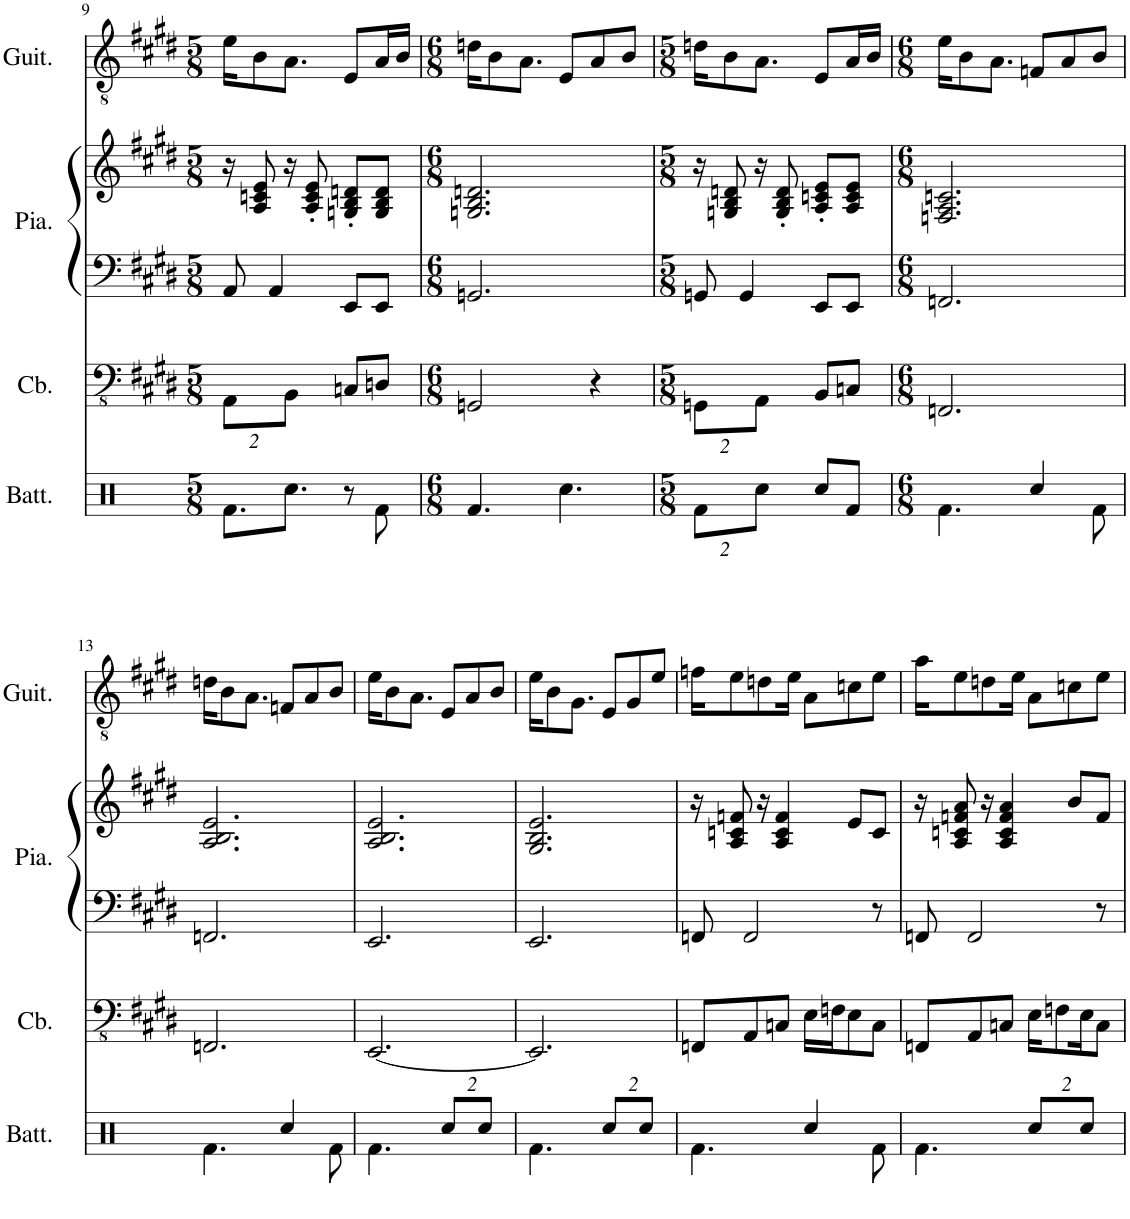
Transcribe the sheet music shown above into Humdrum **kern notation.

**kern	**kern	**kern	**kern	**kern
*part4	*part3	*part2	*part2	*part1
*staff5	*staff4	*staff3	*staff2	*staff1
*I"Batterie	*I"Contrebasse	*I"Piano	*	*I"Guitare classique
*I'Batt.	*I'Cb.	*I'Pia.	*	*I'Guit.
!!LO:PB:g=z
*clefX	*clefFv4	*clefF4	*clefG2	*clefGv2
*k[]	*k[f#c#g#d#]	*k[f#c#g#d#]	*k[f#c#g#d#]	*k[f#c#g#d#]
*M5/8	*M5/8	*M5/8	*M5/8	*M5/8
*	*Xbrackettup	*	*	*
=9	=9	=9	=9	=9
8.Rf\L	16%3AAA\L	8AA/	16r	16e\KL
.	.	.	8A/ 8cn/ 8e/	8B\
.	.	4AA/	.	.
8.Rcc\J	16%3BBB\J	.	16r	8.A\J
.	.	.	8A/' 8c/' 8e/'	.
8r	8CCn/L	8EE/L	8Gn/' 8B/' 8dn/'L	8E/L
8Rf\	8DDn/J	8EE/J	8G/ 8B/ 8d/J	16A/L
.	.	.	.	16B/JJ
=10	=10	=10	=10	=10
*M6/8	*M6/8	*M6/8	*M6/8	*M6/8
4.Rf/	2GGGn/	2.GGn/	2.Gn/ 2.B/ 2.dn/	16dn\KL
.	.	.	.	8B\
.	.	.	.	8.A\J
4.Rcc\	.	.	.	8E/L
.	4r	.	.	8A/
.	.	.	.	8B/J
=11	=11	=11	=11	=11
*M5/8	*M5/8	*M5/8	*M5/8	*M5/8
*Xbrackettup	*	*	*	*
16%3Rf\L	16%3GGGn\L	8GGn/	16r	16dn\KL
.	.	.	8Gn/ 8B/ 8dn/	8B\
.	.	4GG/	.	.
16%3Rcc\J	16%3AAA\J	.	16r	8.A\J
.	.	.	8G/' 8B/' 8d/'	.
8Rcc/L	8BBB/L	8EE/L	8A/' 8cn/' 8e/'L	8E/L
8Rf/J	8CCn/J	8EE/J	8A/ 8c/ 8e/J	16A/L
.	.	.	.	16B/JJ
=12	=12	=12	=12	=12
*M6/8	*M6/8	*M6/8	*M6/8	*M6/8
4.Rf\	2.FFFn/	2.FFn/	2.Fn/ 2.A/ 2.cn/	16e\KL
.	.	.	.	8B\
.	.	.	.	8.A\J
4Rcc/	.	.	.	8Fn/L
.	.	.	.	8A/
8Rf\	.	.	.	8B/J
!!LO:LB:g=z
=13	=13	=13	=13	=13
4.Rf\	2.FFFn/	2.FFn/	2.A/ 2.B/ 2.e/	16dn\KL
.	.	.	.	8B\
.	.	.	.	8.A\J
4Rcc/	.	.	.	8Fn/L
.	.	.	.	8A/
8Rf\	.	.	.	8B/J
=14	=14	=14	=14	=14
4.Rf\	[2.EEE/	2.EE/	2.A/ 2.B/ 2.e/	16e\KL
.	.	.	.	8B\
.	.	.	.	8.A\J
16%3Rcc/L	.	.	.	8E/L
.	.	.	.	8A/
16%3Rcc/J	.	.	.	.
.	.	.	.	8B/J
=15	=15	=15	=15	=15
4.Rf\	2.EEE/]	2.EE/	2.G#/ 2.B/ 2.e/	16e\KL
.	.	.	.	8B\
.	.	.	.	8.G#\J
16%3Rcc/L	.	.	.	8E/L
.	.	.	.	8G#/
16%3Rcc/J	.	.	.	.
.	.	.	.	8e/J
=16	=16	=16	=16	=16
4.Rf\	8FFFn/L	8FFn/	16r	16fn\KL
.	.	.	8A/ 8cn/ 8fn/	8e\
.	8AAA/	2FF/	.	.
.	.	.	16r	8dn\
.	8CCn/J	.	4A/ 4c/ 4f/	.
.	.	.	.	16e\Jk
4Rcc/	16EE\LL	.	.	8A\L
.	16FFn\J	.	.	.
.	8EE\	.	8e/L	8cn\
8Rf\	8CC\J	8r	8c/J	8e\J
=17	=17	=17	=17	=17
4.Rf\	8FFFn/L	8FFn/	16r	16a\KL
.	.	.	8A/ 8cn/ 8fn/ 8a/	8e\
.	8AAA/	2FF/	.	.
.	.	.	16r	8dn\
.	8CCn/J	.	4A/ 4c/ 4f/ 4a/	.
.	.	.	.	16e\Jk
16%3Rcc/L	16EE\KL	.	.	8A\L
.	8FFn\	.	.	.
.	.	.	8b/L	8cn\
16%3Rcc/J	16EE\K	.	.	.
.	8CC\J	8r	8f/J	8e\J
=	=	=	=	=
*-	*-	*-	*-	*-
